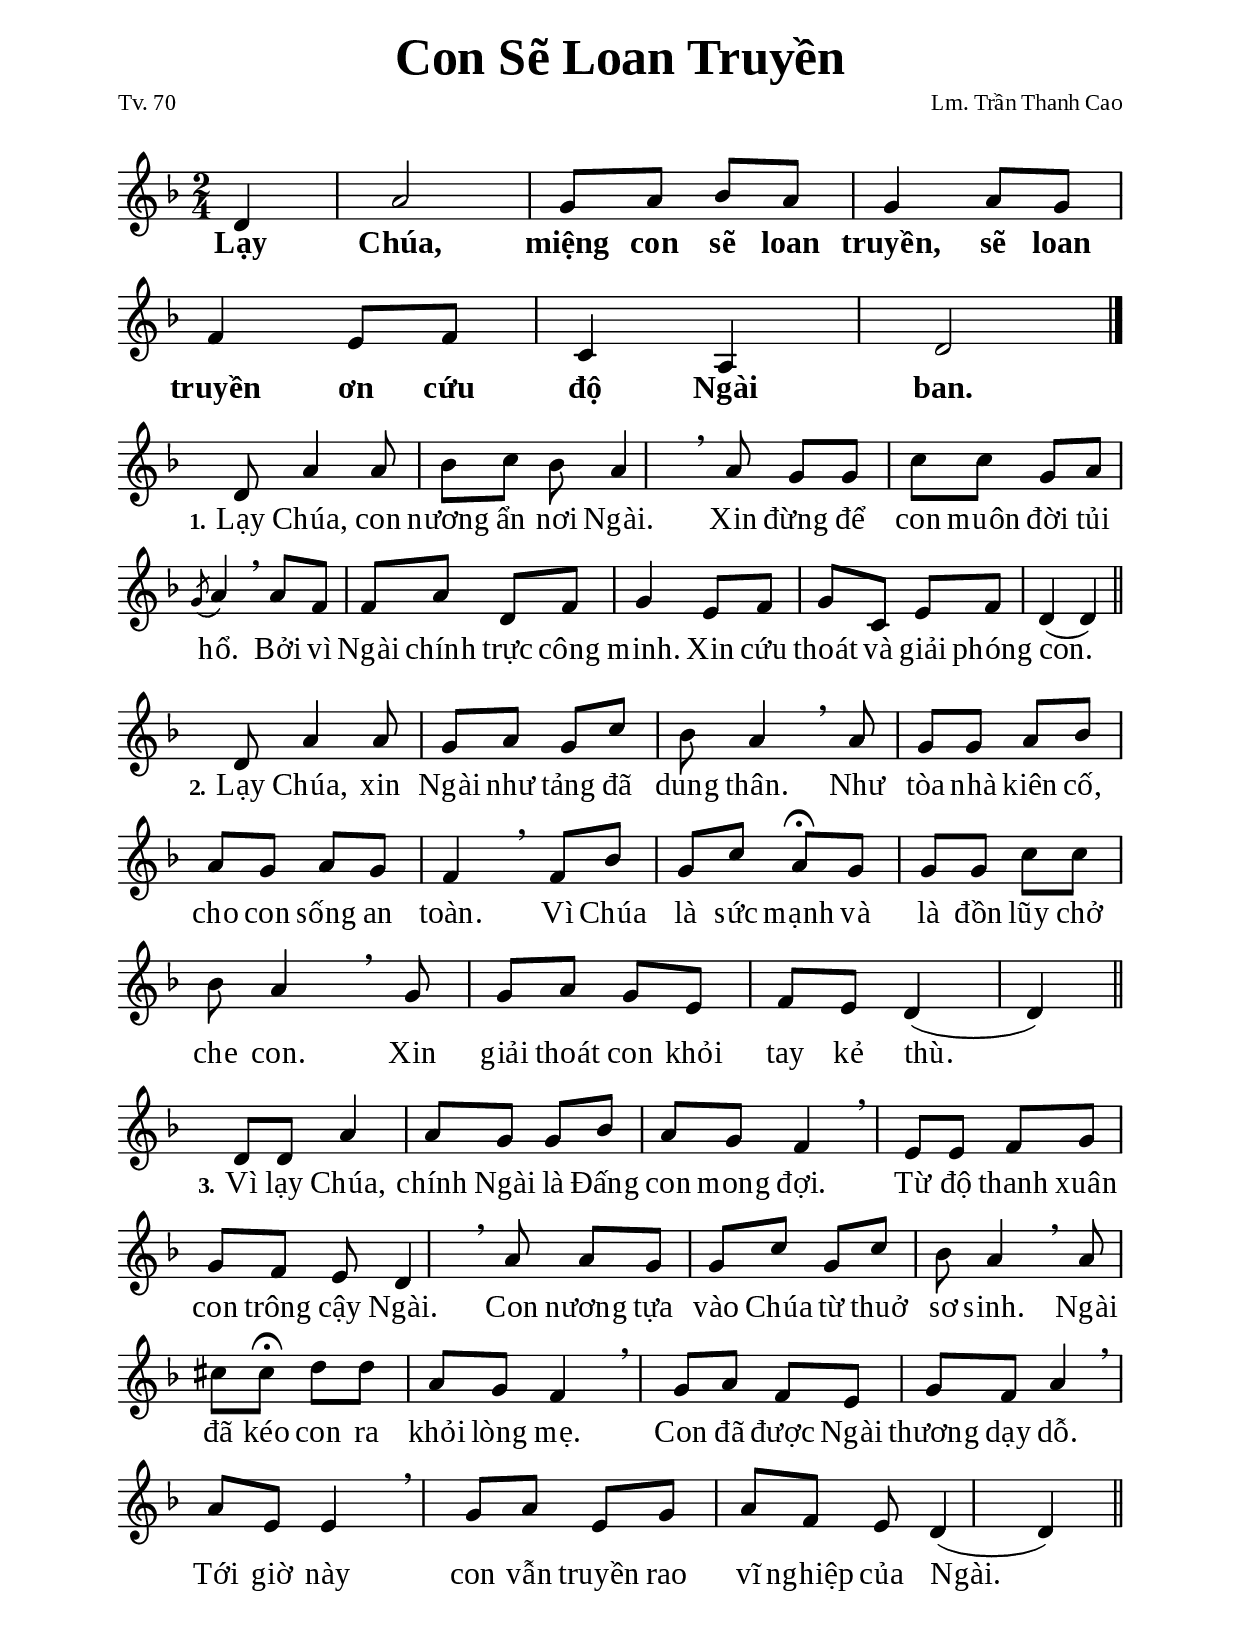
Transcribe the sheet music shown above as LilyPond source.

% Cài đặt chung
\version "2.20.0"
\include "english.ly"

\header {
  title = \markup { \fontsize #3 "Con Sẽ Loan Truyền" }
  poet = "Tv. 70"
  composer = "Lm. Trần Thanh Cao"
  arranger = " "
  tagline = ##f
}


\paper {
  #(set-paper-size "a4")
  top-margin = 10\mm
  bottom-margin = 10\mm
  left-margin = 20\mm
  right-margin = 20\mm
  indent = #0
  #(define fonts
    (make-pango-font-tree
      "Liberation Serif"
      "Liberation Serif"
      "Liberation Serif"
      (/ 20 20)))
  page-count = #1
}

% Nhạc điệp khúc
nhacDiepKhuc= \relative c' {
  \partial 4 d4 |
  a'2 |
  g8 a bf a |
  g4 a8 g |
  f4 e8 f |
  c4 a |
  d2 \bar "|."
}

% Nhạc phiên khúc
nhacPhienKhucMot = \relative c' {

  d8 a'4 a8 bf c bf a4 \breathe
  a8 g g c c g a \acciaccatura g8 a4 \breathe
  a8 f f a d, f g4
  e8 f g c, e f d4 (d) \bar "||"
}

nhacPhienKhucHai = \relative c' {

  d8 a'4 a8 g a g c bf a4 \breathe
  a8 g g a bf a g a g f4 \breathe
  f8  bf g c a \fermata g g g c c bf a4 \breathe
  g8 g a g e f e d4 (d) \bar "||"
}

nhacPhienKhucBa = \relative c' {

  d8 d a'4 a8 g g bf a g f4 \breathe
  e8 e f g g f e d4 \breathe
  a'8 a g g c g c bf a4 \breathe
  a8 cs cs \fermata d d a g f4 \breathe
  g8 a f e g f a4 \breathe
  a8 e e4 \breathe
  g8 a e g a f e d4 (d) \bar "||"
}

% Lời điệp khúc
loiDiepKhuc = \lyricmode {

  Lạy Chúa, miệng con sẽ loan truyền,
  sẽ loan truyền ơn cứu độ Ngài ban.
}

% Lời phiên khúc
loiPhienKhucMot = \lyricmode {
  \set stanza = #"1."
  Lạy Chúa, con nương ẩn nơi Ngài.
  Xin đừng để con muôn đời tủi hổ.
  Bởi vì Ngài chính trực công minh.
  Xin cứu thoát và giải phóng con.
}

loiPhienKhucHai = \lyricmode {
  \set stanza = #"2."
  Lạy Chúa, xin Ngài như tảng đã dung thân.
  Như tòa nhà kiên cố, cho con sống an toàn.
  Vì Chúa là sức mạnh và là đồn lũy chở che con.
  Xin giải thoát con khỏi tay kẻ thù.
}

loiPhienKhucBa = \lyricmode {
  \set stanza = #"3."
  Vì lạy Chúa, chính Ngài là Đấng con mong đợi.
  Từ độ thanh xuân con trông cậy Ngài.
  Con nương tựa vào Chúa từ thuở sơ sinh.
  Ngài đã kéo con ra khỏi lòng mẹ.
  Con đã được Ngài thương dạy dỗ.
  Tới giờ này con vẫn truyền rao vĩ nghiệp của Ngài.
}


% Dàn trang
\score {
  \new ChoirStaff <<
    \new Staff = diepKhuc \with {
        \consists "Merge_rests_engraver"
        \magnifyStaff #(magstep +1)
      }
      <<
      \new Voice = beSop {
        \key f \major \time 2/4 \stemNeutral \nhacDiepKhuc
      }
    >>
    \new Lyrics \lyricsto beSop \loiDiepKhuc
  >>
  \layout {
    \override Lyrics.LyricText.font-series = #'bold
    \override Lyrics.LyricText.font-size = #+3
    \override Lyrics.LyricSpace.minimum-distance = #2.0
    \override Score.BarNumber.break-visibility = ##(#f #f #f)
    \override Score.SpacingSpanner.uniform-stretching = ##t
  }
}

\score {
  \new ChoirStaff <<
    \new Staff = phienKhuc \with {
        \magnifyStaff #(magstep +1)
      }
      <<
      \new Voice = beSop {
        \key f \major \time 2/4 \nhacPhienKhucMot
      }
    >>
    \new Lyrics \lyricsto beSop \loiPhienKhucMot
  >>
  \layout {
    \override Staff.TimeSignature.transparent = ##t
    \override Lyrics.LyricText.font-size = #+3
    \override Lyrics.LyricSpace.minimum-distance = #0.5
    \override Score.BarNumber.break-visibility = ##(#f #f #f)
    \override Score.SpacingSpanner.uniform-stretching = ##t
    \set Score.barAlways = ##t
    \set Score.defaultBarType = ""
  } 
}

\score {
  \new ChoirStaff <<
    \new Staff = phienKhuc \with {
        \magnifyStaff #(magstep +1)
      }
      <<
      \new Voice = beSop {
        \key f \major \time 2/4 \nhacPhienKhucHai
      }
    >>
    \new Lyrics \lyricsto beSop \loiPhienKhucHai
  >>
  \layout {
    \override Staff.TimeSignature.transparent = ##t
    \override Lyrics.LyricText.font-size = #+3
    \override Lyrics.LyricSpace.minimum-distance = #0.5
    \override Score.BarNumber.break-visibility = ##(#f #f #f)
    \override Score.SpacingSpanner.uniform-stretching = ##t
    \set Score.barAlways = ##t
    \set Score.defaultBarType = ""
  } 
}

\score {
  \new ChoirStaff <<
    \new Staff = phienKhuc \with {
        \magnifyStaff #(magstep +1)
      }
      <<
      \new Voice = beSop {
        \key f \major \time 2/4 \nhacPhienKhucBa
      }
    >>
    \new Lyrics \lyricsto beSop \loiPhienKhucBa
  >>
  \layout {
    \override Staff.TimeSignature.transparent = ##t
    \override Lyrics.LyricText.font-size = #+3
    \override Lyrics.LyricSpace.minimum-distance = #0.5
    \override Score.BarNumber.break-visibility = ##(#f #f #f)
    \override Score.SpacingSpanner.uniform-stretching = ##t
    \set Score.barAlways = ##t
    \set Score.defaultBarType = ""
  } 
}

